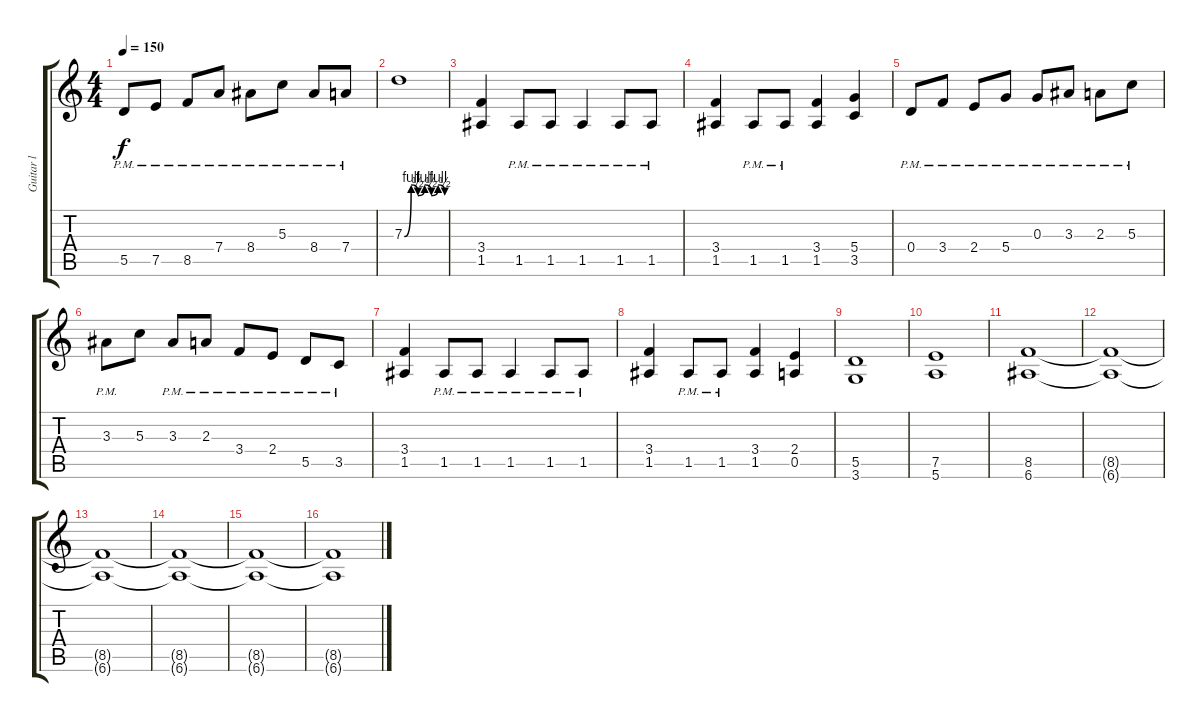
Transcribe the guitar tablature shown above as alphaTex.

\track ("Guitar l" "Guitar l") {instrument distortionguitar}
\staff {score tabs}
\tuning (E4 B3 G3 D3 A2 E2) {hide}
\ts (4 4)
\tempo 150
\clef g2
\ks c
5.5{pm}.8{dy f} 7.5{pm}.8 8.5{pm}.8 7.4{pm}.8 8.4{pm}.8 5.3{pm}.8 8.4{pm}.8 7.4{pm}.8 |
7.3{be (custom 0 0 10 4 20 2 30 4 40 2 50 4 60 2)}.1{volume 14 instrument guitarharmonics} |
(3.4 1.5).4{volume 13 instrument distortionguitar} 1.5{pm}.8 1.5{pm}.8 1.5{pm}.4 1.5{pm}.8 1.5{pm}.8 |
(3.4 1.5).4 1.5{pm}.8 1.5{pm}.8 (3.4 1.5).4 (5.4 3.5).4 |
0.4{pm}.8 3.4{pm}.8 2.4{pm}.8 5.4{pm}.8 0.3{pm}.8 3.3{pm}.8 2.3{pm}.8 5.3{pm}.8 |
3.3{pm}.8 5.3.8 3.3{pm}.8 2.3{pm}.8 3.4{pm}.8 2.4{pm}.8 5.5{pm}.8 3.5{pm}.8 |
(3.4 1.5).4 1.5{pm}.8 1.5{pm}.8 1.5{pm}.4 1.5{pm}.8 1.5{pm}.8 |
(3.4 1.5).4 1.5{pm}.8 1.5{pm}.8 (3.4 1.5).4 (2.4 0.5).4 |
(5.5 3.6).1 |
(7.5 5.6).1 |
(8.5 6.6).1 |
(8.5{t} 6.6{t}).1 |
(8.5{t} 6.6{t}).1 |
(8.5{t} 6.6{t}).1 |
(8.5{t} 6.6{t}).1 |
(8.5{t} 6.6{t}).1
